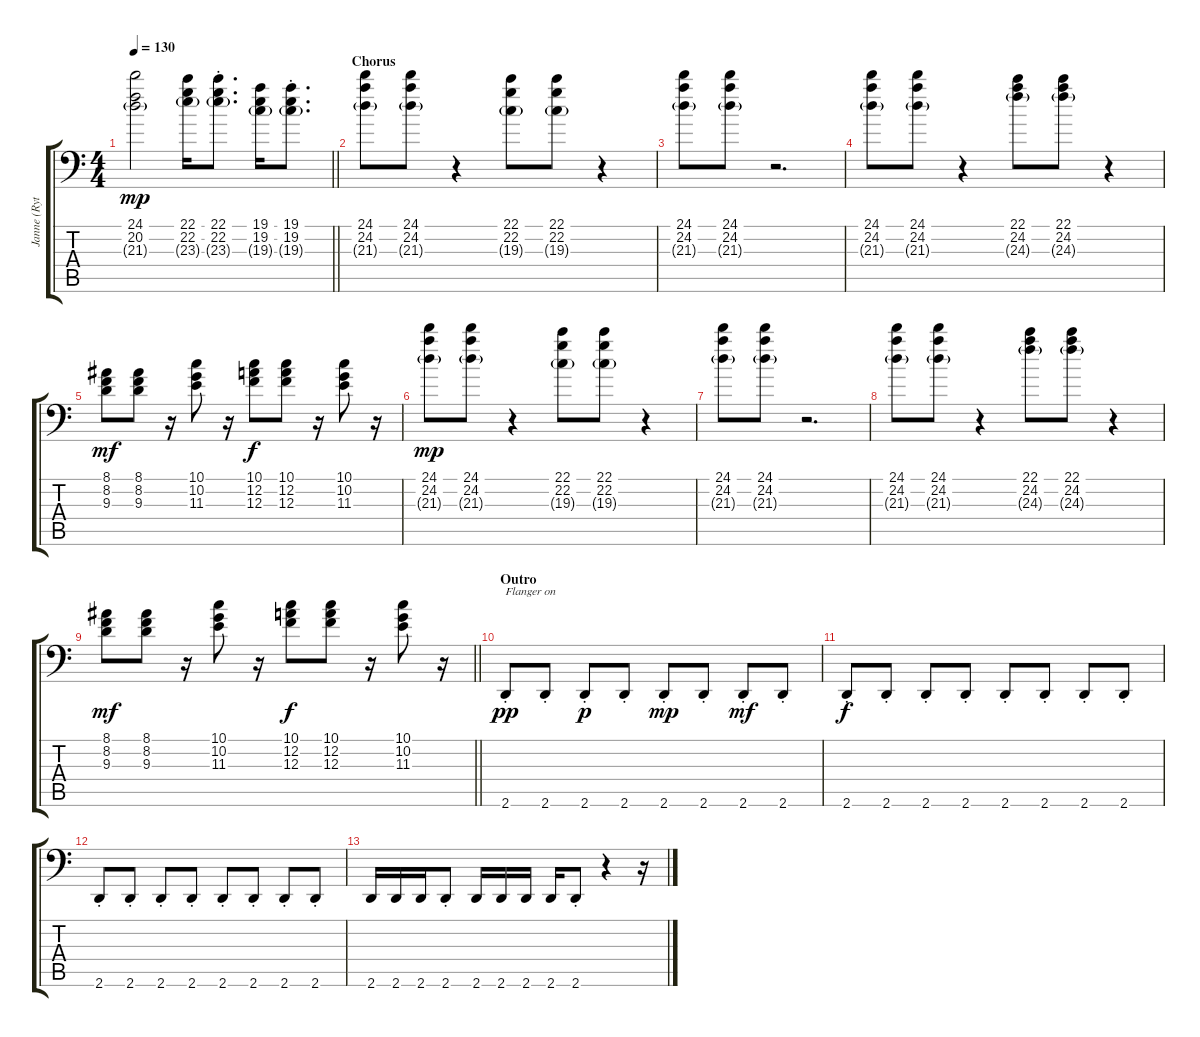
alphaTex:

\track ("Janne (Rythm II)" "Janne (Ryt") {instrument synthbass2}
\staff {score tabs}
\tuning (D3 A2 F2 C2 G1 C1) {hide}
\ts (4 4)
\tempo 130
\clef f4
\barLineRight lightlight
\ks c
(24.1 20.2 21.3{g}).2{dy mp} (22.1 22.2 23.3{g}).16 (22.1{st} 22.2{st} 23.3{g st}).8{d} (19.1 19.2 19.3{g}).16 (19.1{st} 19.2{st} 19.3{g st}).8{d} |
\section ("" "Chorus")
(24.1 24.2 21.3{g}).8{volume 8 balance 8 instrument stringensemble1} (24.1 24.2 21.3{g}).8 r.4 (22.1 22.2 19.3{g}).8 (22.1 22.2 19.3{g}).8 r.4 |
(24.1 24.2 21.3{g}).8 (24.1 24.2 21.3{g}).8 r.2{d} |
(24.1 24.2 21.3{g}).8 (24.1 24.2 21.3{g}).8 r.4 (22.1 24.2 24.3{g}).8 (22.1 24.2 24.3{g}).8 r.4 |
(8.1 8.2 9.3).8{dy mf volume 7} (8.1 8.2 9.3).8 r.16 (10.1 10.2 11.3).8 r.16 (10.1 12.2 12.3).8{dy f} (10.1 12.2 12.3).8 r.16 (10.1 10.2 11.3).8 r.16 |
(24.1 24.2 21.3{g}).8{dy mp volume 9} (24.1 24.2 21.3{g}).8 r.4 (22.1 22.2 19.3{g}).8 (22.1 22.2 19.3{g}).8 r.4 |
(24.1 24.2 21.3{g}).8 (24.1 24.2 21.3{g}).8 r.2{d} |
(24.1 24.2 21.3{g}).8 (24.1 24.2 21.3{g}).8 r.4 (22.1 24.2 24.3{g}).8 (22.1 24.2 24.3{g}).8 r.4 |
\barLineRight lightlight
(8.1 8.2 9.3).8{dy mf volume 7} (8.1 8.2 9.3).8 r.16 (10.1 10.2 11.3).8 r.16 (10.1 12.2 12.3).8{dy f} (10.1 12.2 12.3).8 r.16 (10.1 10.2 11.3).8 r.16 |
\section ("" "Outro")
2.6{st}.8{txt "Flanger on" dy pp volume 13 balance 8 instrument synthbass2} 2.6{st}.8 2.6{st}.8{dy p} 2.6{st}.8 2.6{st}.8{dy mp} 2.6{st}.8 2.6{st}.8{dy mf} 2.6{st}.8 |
2.6{st}.8{dy f} 2.6{st}.8 2.6{st}.8 2.6{st}.8 2.6{st}.8 2.6{st}.8 2.6{st}.8 2.6{st}.8 |
2.6{st}.8 2.6{st}.8 2.6{st}.8 2.6{st}.8 2.6{st}.8 2.6{st}.8 2.6{st}.8 2.6{st}.8 |
2.6.16 2.6.16 2.6.16 2.6{st}.8 2.6.16 2.6.16 2.6.16 2.6.16 2.6{st}.8 r.4 r.16
